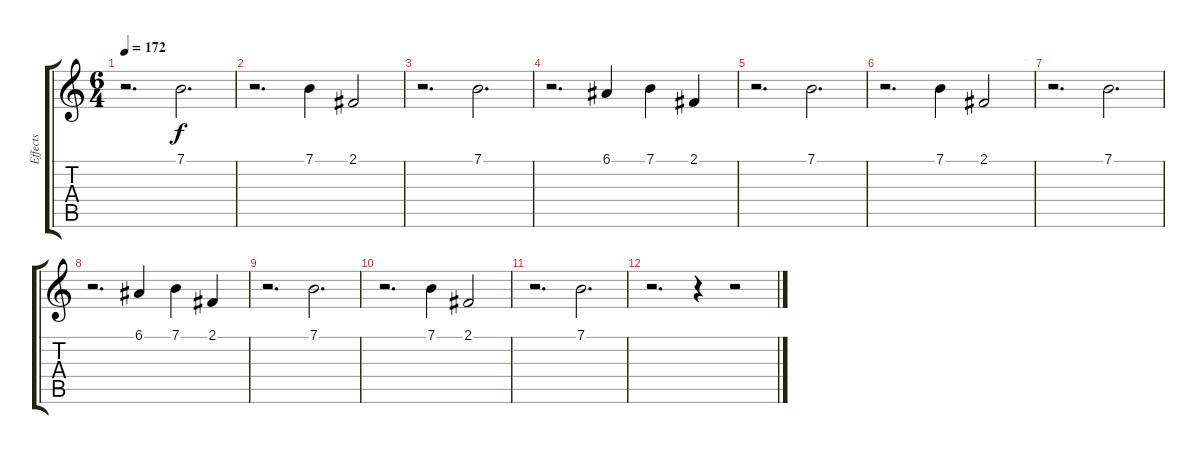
\track ("Effects" "Effects") {instrument glockenspiel}
\staff {score tabs}
\tuning (E4 B3 G3 D3 A2 E2) {hide}
\ts (6 4)
\tempo 172
\clef g2
\ks c
r.2{d dy f volume 13} 7.1.2{d} |
r.2{d} 7.1.4 2.1.2 |
r.2{d} 7.1.2{d} |
r.2{d} 6.1.4 7.1.4 2.1.4 |
r.2{d} 7.1.2{d} |
r.2{d} 7.1.4 2.1.2 |
r.2{d} 7.1.2{d} |
r.2{d} 6.1.4 7.1.4 2.1.4 |
r.2{d volume 11} 7.1.2{d} |
r.2{d} 7.1.4 2.1.2 |
r.2{d} 7.1.2{d} |
r.2{d} r.4 r.2
